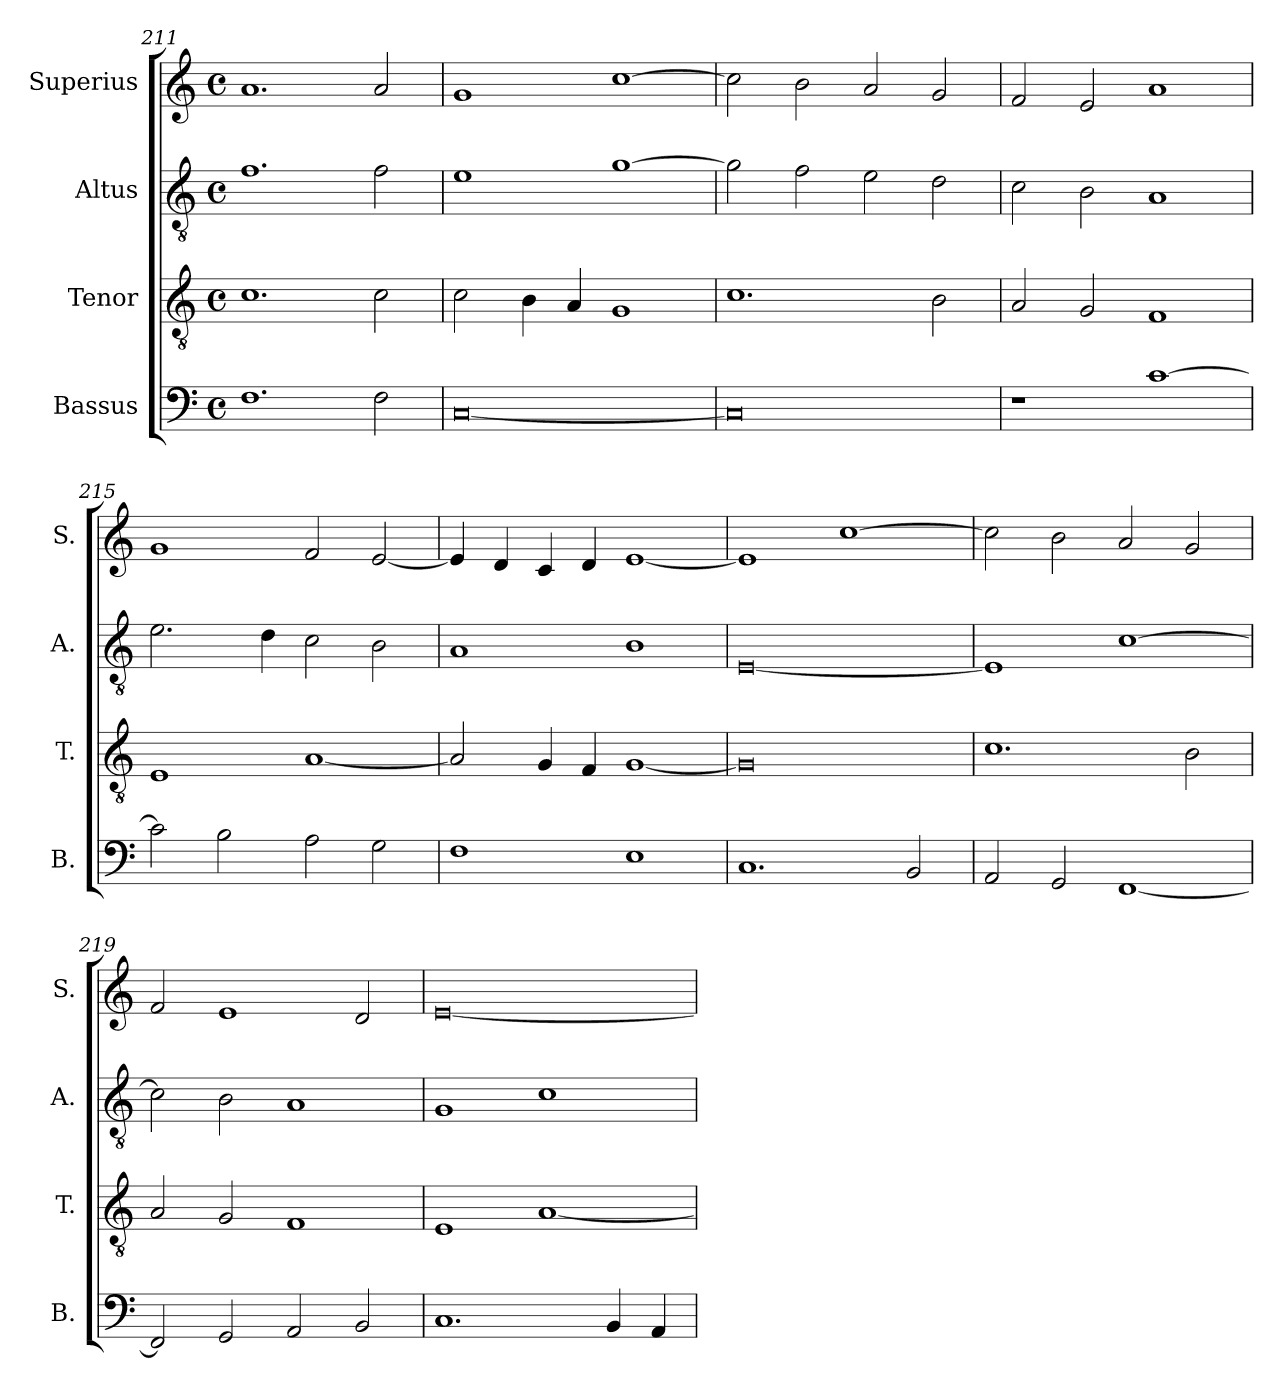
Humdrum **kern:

**kern	**kern	**kern	**kern
*part4	*part3	*part2	*part1
*staff4	*staff3	*staff2	*staff1
*I"Bassus	*I"Tenor	*I"Altus	*I"Superius
*I'B.	*I'T.	*I'A.	*I'S.
*clefF4	*clefGv2	*clefGv2	*clefG2
*	*ITrd7c12	*ITrd7c12	*
*k[]	*k[]	*k[]	*k[]
*C:	*C:	*C:	*C:
*M4/4	*M4/4	*M4/4	*M4/4
*met(c)	*met(c)	*met(c)	*met(c)
=211	=211	=211	=211
1.Fi	1.Ci	1.Fi	1.ai
2Fi\	2Ci\	2Fi\	2ai/
!!LO:LB:g=z
=212	=212	=212	=212
[<0Ci	2Ci\	1Ei	1gi
.	4BBi\	.	.
.	4AAi/	.	.
.	1GGi	[>1Gi	[>1cci
=213	=213	=213	=213
0Ci]	1.Ci	2Gi\]	2cci\]
.	.	2Fi\	2bi\
.	.	2Ei\	2ai/
.	2BBi\	2Di\	2gi/
=214	=214	=214	=214
1r	2AAi/	2Ci\	2fi/
.	2GGi/	2BBi\	2ei/
[>1ci	1FFi	1AAi	1ai
=215	=215	=215	=215
2ci\]	1EEi	2.Ei\	1gi
2Bi\	.	.	.
.	.	4Di\	.
2Ai\	[<1AAi	2Ci\	2fi/
2Gi\	.	2BBi\	[<2ei/
=216	=216	=216	=216
1Fi	2AAi/]	1AAi	4ei/]
.	.	.	4di/
.	4GGi/	.	4ci/
.	4FFi/	.	4di/
1Ei	[<1GGi	1BBi	[<1ei
!!LO:LB:g=z
=217	=217	=217	=217
1.Ci	0GGi]	[<0EEi	1ei]
.	.	.	[>1cci
2BBi/	.	.	.
=218	=218	=218	=218
2AAi/	1.Ci	1EEi]	2cci\]
2GGi/	.	.	2bi\
[<1FFi	.	[>1Ci	2ai/
.	2BBi\	.	2gi/
=219	=219	=219	=219
2FFi/]	2AAi/	2Ci\]	2fi/
2GGi/	2GGi/	2BBi\	1ei
2AAi/	1FFi	1AAi	.
2BBi/	.	.	2di/
=220	=220	=220	=220
1.Ci	1EEi	1GGi	[<0ei
.	[<1AAi	1Ci	.
4BBi/	.	.	.
4AAi/	.	.	.
=	=	=	=
*-	*-	*-	*-
